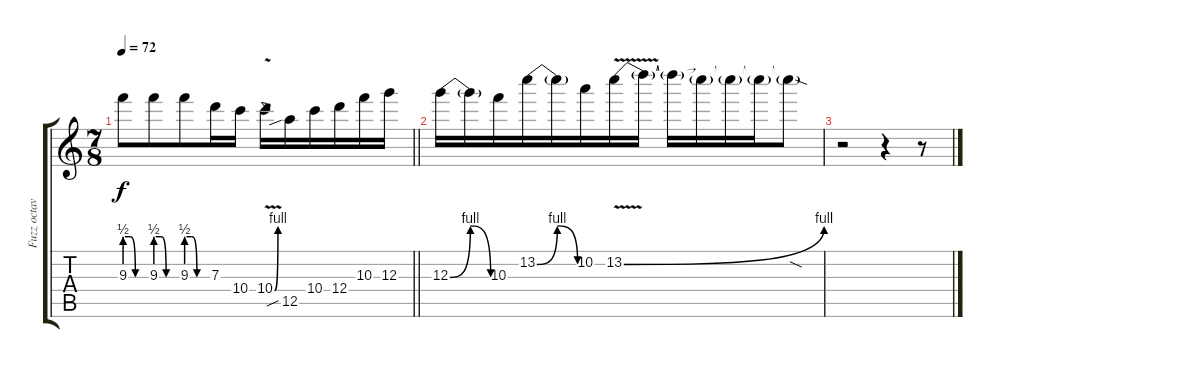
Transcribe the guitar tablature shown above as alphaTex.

\track ("Fuzz octaver" "Fuzz octav") {instrument overdrivenguitar}
\staff {score tabs}
\tuning (E5 B4 G4 D4 A3 E3) {hide}
\ts (7 8)
\tempo 72
\clef g2
\barLineRight lightlight
\ks aminor
9.3{be (custom 0 2 15 2 30 0 60 0)}.8{dy f} 9.3{be (custom 0 2 15 2 30 0 60 0)}.8 9.3{be (custom 0 2 15 2 30 0 60 0)}.8 7.3.16 10.4.16 10.4{be (bend 0 0 60 4) v}.16 12.5{sib}.16 10.4.16 12.4.16 10.3.16 12.3.16 |
12.3{be (bendrelease 0 0 15 4 15 4 60 0)}.16 12.3{t}.16 10.3.16 13.2{be (bendrelease 0 0 15 4 15 4 60 0)}.16 13.2{t}.16 10.2.16 13.2{be (bend 0 0 60 4) v}.16 13.2{t}.16 13.2{t}.16 13.2{t}.16 13.2{t}.16 13.2{t}.16 13.2{sod t}.8 |
r.2 r.4 r.8
